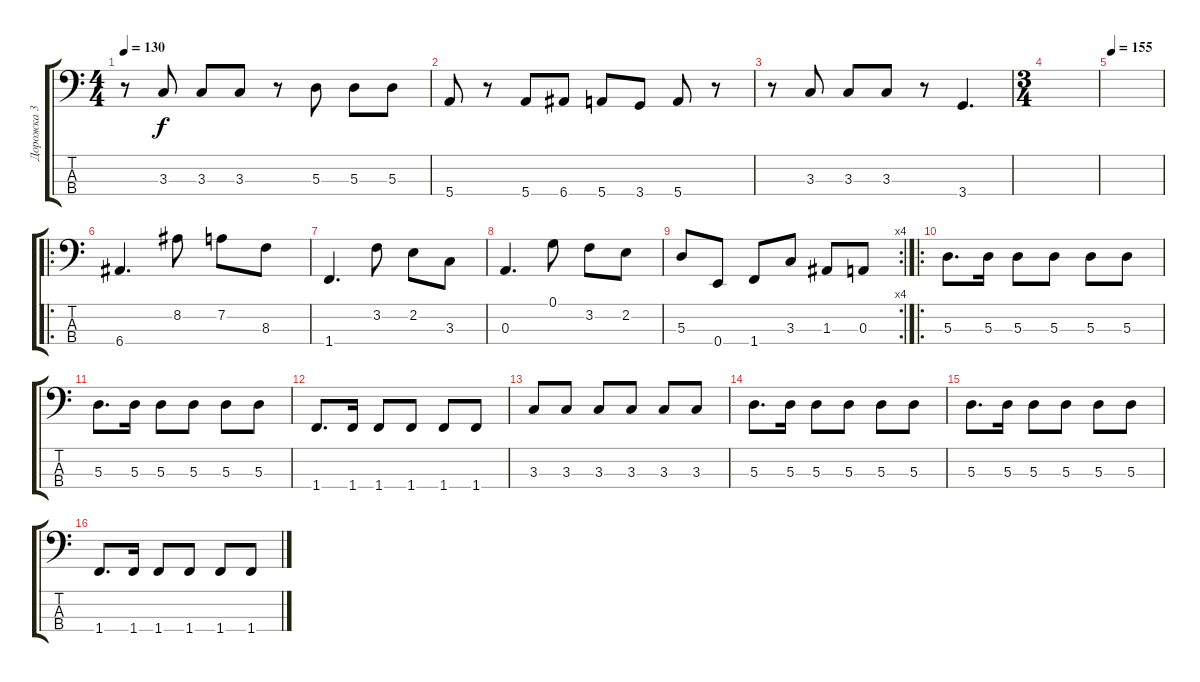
\track ("Дорожка 3" "Дорожка 3") {instrument electricbassfinger}
\staff {score tabs}
\tuning (G2 D2 A1 E1) {hide}
\ts (4 4)
\tempo 130
\clef f4
\ks c
r.8{dy f} 3.3.8 3.3.8 3.3.8 r.8 5.3.8 5.3.8 5.3.8 |
5.4.8 r.8 5.4.8 6.4.8 5.4.8 3.4.8 5.4.8 r.8 |
r.8 3.3.8 3.3.8 3.3.8 r.8 3.4.4{d} |
\ts (3 4)
|
\tempo 155
|
\ro
6.4.4{d} 8.2.8 7.2.8 8.3.8 |
1.4.4{d} 3.2.8 2.2.8 3.3.8 |
0.3.4{d} 0.1.8 3.2.8 2.2.8 |
\rc 4
5.3.8 0.4.8 1.4.8 3.3.8 1.3.8 0.3.8 |
\ro
5.3.8{d} 5.3.16 5.3.8 5.3.8 5.3.8 5.3.8 |
5.3.8{d} 5.3.16 5.3.8 5.3.8 5.3.8 5.3.8 |
1.4.8{d} 1.4.16 1.4.8 1.4.8 1.4.8 1.4.8 |
3.3.8 3.3.8 3.3.8 3.3.8 3.3.8 3.3.8 |
5.3.8{d} 5.3.16 5.3.8 5.3.8 5.3.8 5.3.8 |
5.3.8{d} 5.3.16 5.3.8 5.3.8 5.3.8 5.3.8 |
1.4.8{d} 1.4.16 1.4.8 1.4.8 1.4.8 1.4.8
